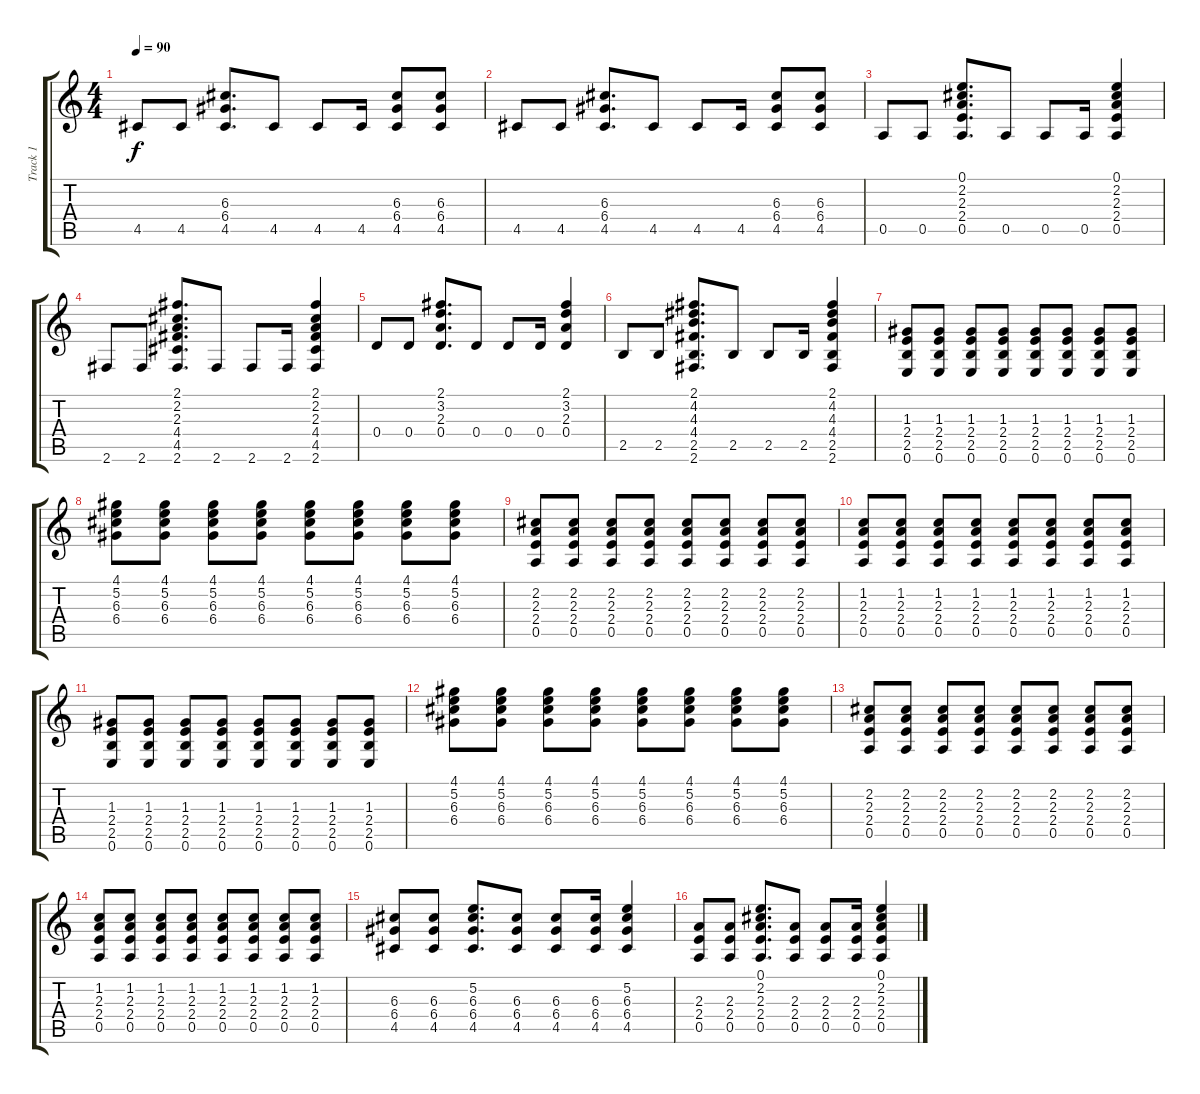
\track ("Track 1" "Track 1") {instrument overdrivenguitar}
\staff {score tabs}
\tuning (E4 B3 G3 D3 A2 E2) {hide}
\ts (4 4)
\tempo 90
\clef g2
\ks c
4.5.8{dy f} 4.5.8 (6.3 6.4 4.5).8{d} 4.5.8 4.5.8 4.5.16 (6.3 6.4 4.5).8 (6.3 6.4 4.5).8 |
4.5.8 4.5.8 (6.3 6.4 4.5).8{d} 4.5.8 4.5.8 4.5.16 (6.3 6.4 4.5).8 (6.3 6.4 4.5).8 |
0.5.8 0.5.8 (0.1 2.2 2.3 2.4 0.5).8{d} 0.5.8 0.5.8 0.5.16 (0.1 2.2 2.3 2.4 0.5).4 |
2.6.8 2.6.8 (2.1 2.2 2.3 4.4 4.5 2.6).8{d} 2.6.8 2.6.8 2.6.16 (2.1 2.2 2.3 4.4 4.5 2.6).4 |
0.4.8 0.4.8 (2.1 3.2 2.3 0.4).8{d} 0.4.8 0.4.8 0.4.16 (2.1 3.2 2.3 0.4).4 |
2.5.8 2.5.8 (2.1 4.2 4.3 4.4 2.5 2.6).8{d} 2.5.8 2.5.8 2.5.16 (2.1 4.2 4.3 4.4 2.5 2.6).4 |
(1.3 2.4 2.5 0.6).8 (1.3 2.4 2.5 0.6).8 (1.3 2.4 2.5 0.6).8 (1.3 2.4 2.5 0.6).8 (1.3 2.4 2.5 0.6).8 (1.3 2.4 2.5 0.6).8 (1.3 2.4 2.5 0.6).8 (1.3 2.4 2.5 0.6).8 |
(4.1 5.2 6.3 6.4).8 (4.1 5.2 6.3 6.4).8 (4.1 5.2 6.3 6.4).8 (4.1 5.2 6.3 6.4).8 (4.1 5.2 6.3 6.4).8 (4.1 5.2 6.3 6.4).8 (4.1 5.2 6.3 6.4).8 (4.1 5.2 6.3 6.4).8 |
(2.2 2.3 2.4 0.5).8 (2.2 2.3 2.4 0.5).8 (2.2 2.3 2.4 0.5).8 (2.2 2.3 2.4 0.5).8 (2.2 2.3 2.4 0.5).8 (2.2 2.3 2.4 0.5).8 (2.2 2.3 2.4 0.5).8 (2.2 2.3 2.4 0.5).8 |
(1.2 2.3 2.4 0.5).8 (1.2 2.3 2.4 0.5).8 (1.2 2.3 2.4 0.5).8 (1.2 2.3 2.4 0.5).8 (1.2 2.3 2.4 0.5).8 (1.2 2.3 2.4 0.5).8 (1.2 2.3 2.4 0.5).8 (1.2 2.3 2.4 0.5).8 |
(1.3 2.4 2.5 0.6).8 (1.3 2.4 2.5 0.6).8 (1.3 2.4 2.5 0.6).8 (1.3 2.4 2.5 0.6).8 (1.3 2.4 2.5 0.6).8 (1.3 2.4 2.5 0.6).8 (1.3 2.4 2.5 0.6).8 (1.3 2.4 2.5 0.6).8 |
(4.1 5.2 6.3 6.4).8 (4.1 5.2 6.3 6.4).8 (4.1 5.2 6.3 6.4).8 (4.1 5.2 6.3 6.4).8 (4.1 5.2 6.3 6.4).8 (4.1 5.2 6.3 6.4).8 (4.1 5.2 6.3 6.4).8 (4.1 5.2 6.3 6.4).8 |
(2.2 2.3 2.4 0.5).8 (2.2 2.3 2.4 0.5).8 (2.2 2.3 2.4 0.5).8 (2.2 2.3 2.4 0.5).8 (2.2 2.3 2.4 0.5).8 (2.2 2.3 2.4 0.5).8 (2.2 2.3 2.4 0.5).8 (2.2 2.3 2.4 0.5).8 |
(1.2 2.3 2.4 0.5).8 (1.2 2.3 2.4 0.5).8 (1.2 2.3 2.4 0.5).8 (1.2 2.3 2.4 0.5).8 (1.2 2.3 2.4 0.5).8 (1.2 2.3 2.4 0.5).8 (1.2 2.3 2.4 0.5).8 (1.2 2.3 2.4 0.5).8 |
(6.3 6.4 4.5).8 (6.3 6.4 4.5).8 (5.2 6.3 6.4 4.5).8{d} (6.3 6.4 4.5).8 (6.3 6.4 4.5).8 (6.3 6.4 4.5).16 (5.2 6.3 6.4 4.5).4 |
(2.3 2.4 0.5).8 (2.3 2.4 0.5).8 (0.1 2.2 2.3 2.4 0.5).8{d} (2.3 2.4 0.5).8 (2.3 2.4 0.5).8 (2.3 2.4 0.5).16 (0.1 2.2 2.3 2.4 0.5).4
